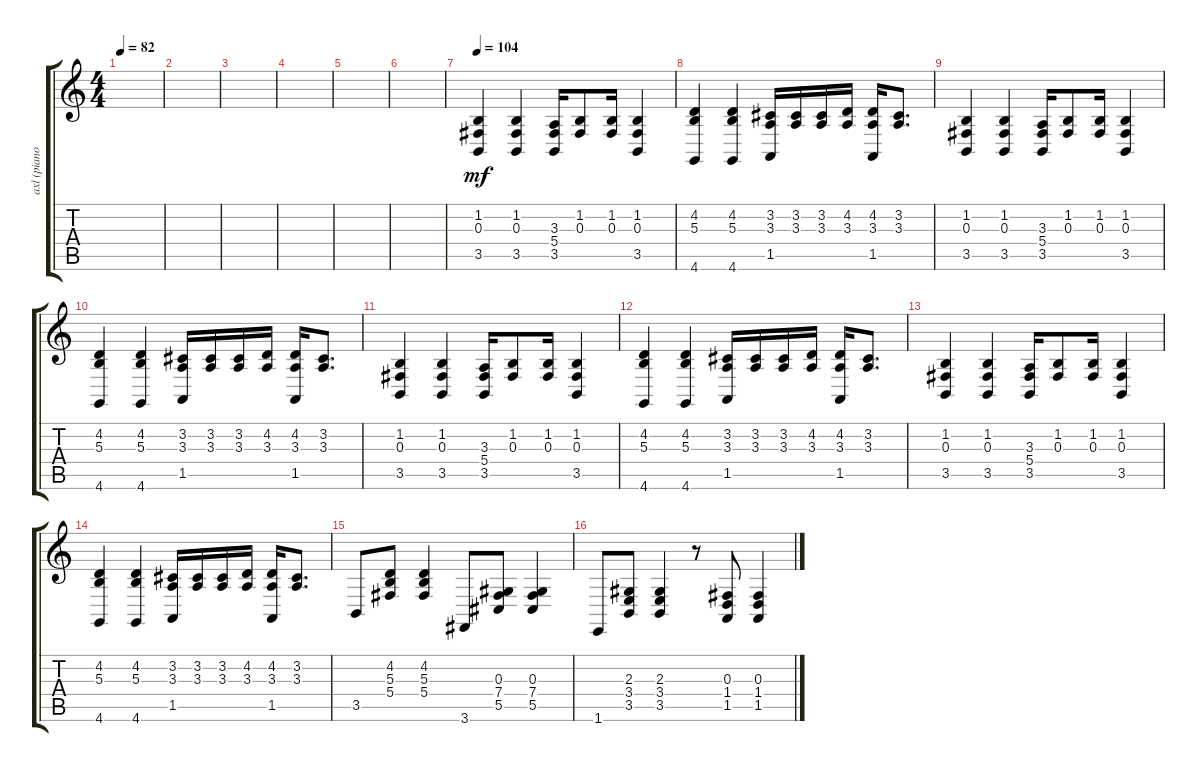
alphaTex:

\track ("axl (piano)" "axl (piano") {instrument acousticgrandpiano}
\staff {score tabs}
\tuning (Eb4 Bb3 Gb3 Db3 Ab2 Eb2) {hide}
\ts (4 4)
\tempo 82
\clef g2
\ks c
|
|
|
|
|
|
\tempo 104
(1.2 0.3 3.5).4{dy mf} (1.2 0.3 3.5).4 (3.3 5.4 3.5).16 (1.2 0.3).8 (1.2 0.3).16 (1.2 0.3 3.5).4 |
(4.2 5.3 4.6).4 (4.2 5.3 4.6).4 (3.2 3.3 1.5).16 (3.2 3.3).16 (3.2 3.3).16 (4.2 3.3).16 (4.2 3.3 1.5).16 (3.2 3.3).8{d} |
(1.2 0.3 3.5).4 (1.2 0.3 3.5).4 (3.3 5.4 3.5).16 (1.2 0.3).8 (1.2 0.3).16 (1.2 0.3 3.5).4 |
(4.2 5.3 4.6).4 (4.2 5.3 4.6).4 (3.2 3.3 1.5).16 (3.2 3.3).16 (3.2 3.3).16 (4.2 3.3).16 (4.2 3.3 1.5).16 (3.2 3.3).8{d} |
(1.2 0.3 3.5).4 (1.2 0.3 3.5).4 (3.3 5.4 3.5).16 (1.2 0.3).8 (1.2 0.3).16 (1.2 0.3 3.5).4 |
(4.2 5.3 4.6).4 (4.2 5.3 4.6).4 (3.2 3.3 1.5).16 (3.2 3.3).16 (3.2 3.3).16 (4.2 3.3).16 (4.2 3.3 1.5).16 (3.2 3.3).8{d} |
(1.2 0.3 3.5).4 (1.2 0.3 3.5).4 (3.3 5.4 3.5).16 (1.2 0.3).8 (1.2 0.3).16 (1.2 0.3 3.5).4 |
(4.2 5.3 4.6).4 (4.2 5.3 4.6).4 (3.2 3.3 1.5).16 (3.2 3.3).16 (3.2 3.3).16 (4.2 3.3).16 (4.2 3.3 1.5).16 (3.2 3.3).8{d} |
3.5.8 (4.2 5.3 5.4).8 (4.2 5.3 5.4).4 3.6.8 (0.3 7.4 5.5).8 (0.3 7.4 5.5).4 |
1.6.8 (2.3 3.4 3.5).8 (2.3 3.4 3.5).4 r.8 (0.3 1.4 1.5).8 (0.3 1.4 1.5).4
